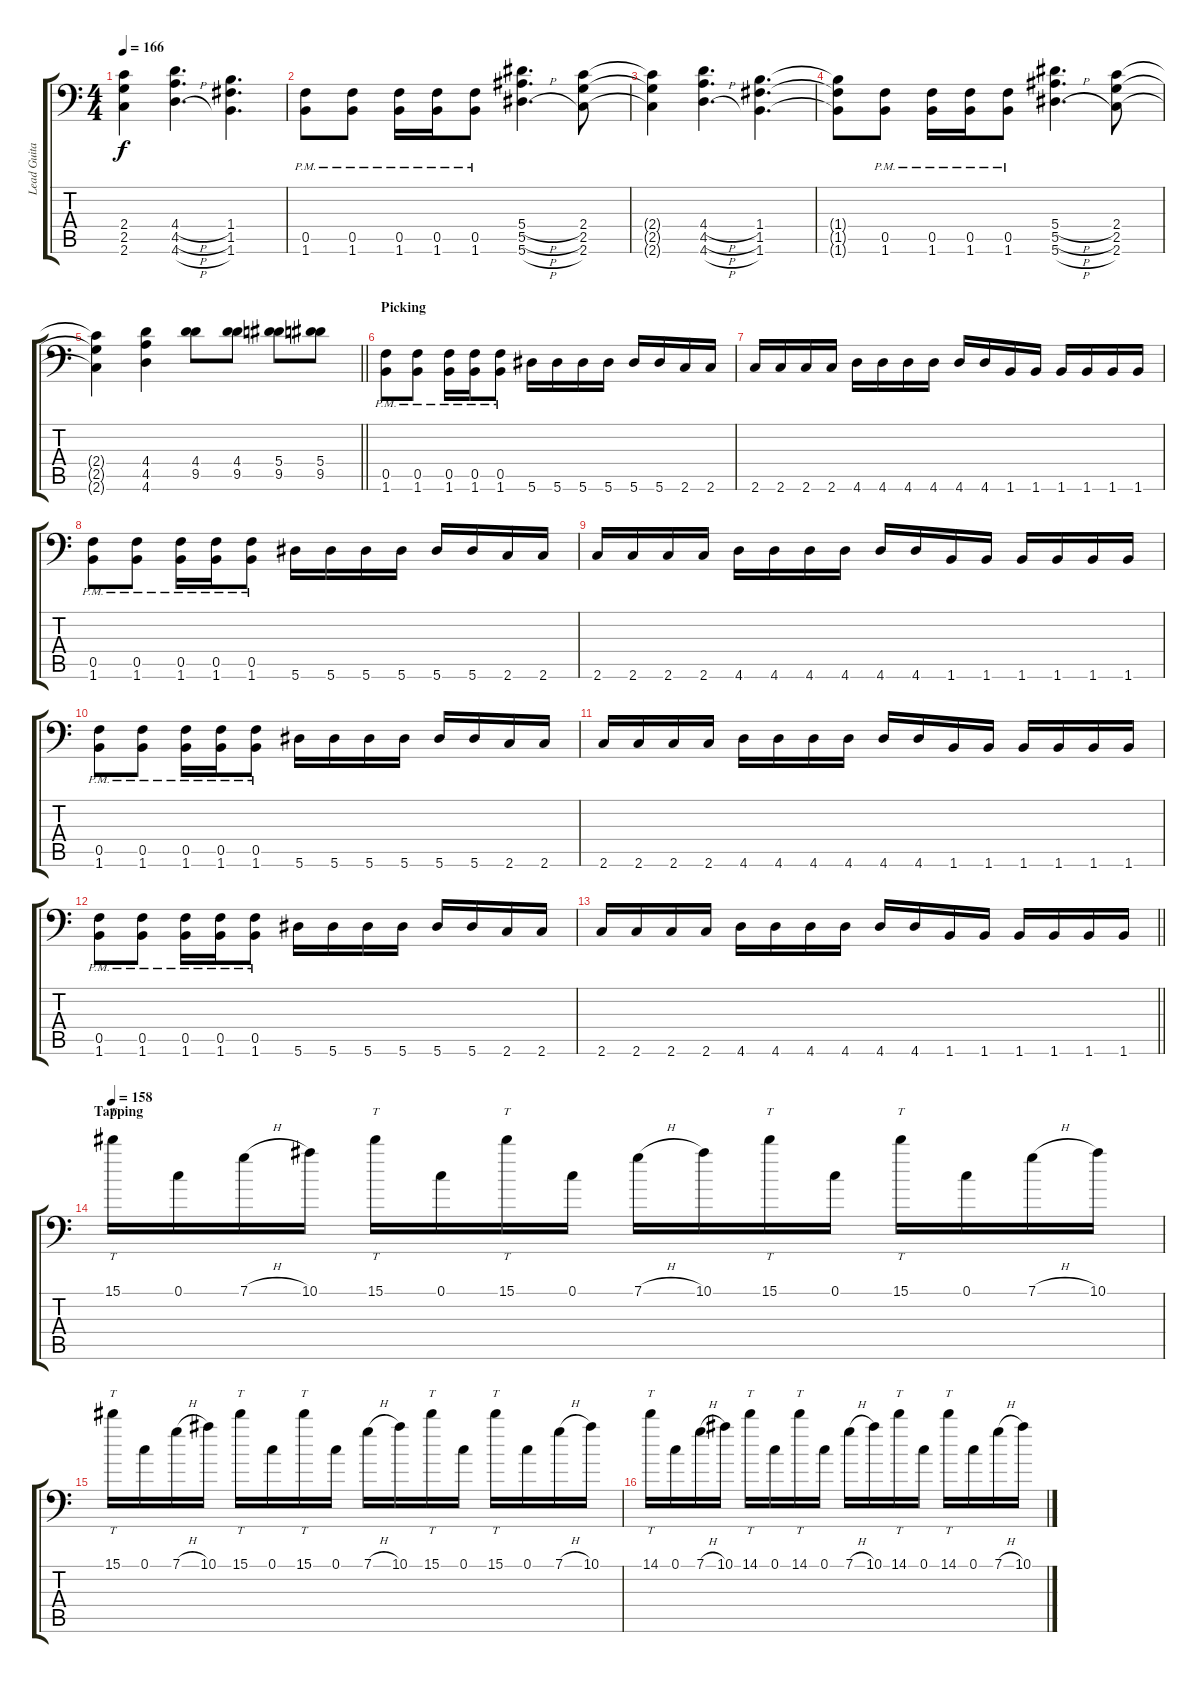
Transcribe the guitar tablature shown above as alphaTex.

\track ("Lead Guitar" "Lead Guita") {instrument distortionguitar}
\staff {score tabs}
\tuning (C4 G3 Eb3 Bb2 F2 Bb1) {hide}
\ts (4 4)
\tempo 166
\clef f4
\ks c
(2.4{t} 2.5{t} 2.6{t}).4{dy f} (4.4{h} 4.5{h} 4.6{h}).4{d} (1.4 1.5 1.6).4{d} |
(0.5{pm} 1.6{pm}).8 (0.5{pm} 1.6{pm}).8 (0.5{pm} 1.6{pm}).16 (0.5{pm} 1.6{pm}).16 (0.5{pm} 1.6{pm}).8 (5.4{h} 5.5{h} 5.6{h}).4{d} (2.4 2.5 2.6).8 |
(2.4{t} 2.5{t} 2.6{t}).4 (4.4{h} 4.5{h} 4.6{h}).4{d} (1.4 1.5 1.6).4{d} |
(1.4{t} 1.5{t} 1.6{t}).8 (0.5{pm} 1.6{pm}).8 (0.5{pm} 1.6{pm}).16 (0.5{pm} 1.6{pm}).16 (0.5{pm} 1.6{pm}).8 (5.4{h} 5.5{h} 5.6{h}).4{d} (2.4 2.5 2.6).8 |
\barLineRight lightlight
(2.4{t} 2.5{t} 2.6{t}).4 (4.4 4.5 4.6).4 (4.4 9.5).8 (4.4 9.5).8 (5.4 9.5).8 (5.4 9.5).8 |
\section ("" "Picking")
(0.5{pm} 1.6{pm}).8 (0.5{pm} 1.6{pm}).8 (0.5{pm} 1.6{pm}).16 (0.5{pm} 1.6{pm}).16 (0.5{pm} 1.6{pm}).8 5.6.16 5.6.16 5.6.16 5.6.16 5.6.16 5.6.16 2.6.16 2.6.16 |
2.6.16 2.6.16 2.6.16 2.6.16 4.6.16 4.6.16 4.6.16 4.6.16 4.6.16 4.6.16 1.6.16 1.6.16 1.6.16 1.6.16 1.6.16 1.6.16 |
(0.5{pm} 1.6{pm}).8 (0.5{pm} 1.6{pm}).8 (0.5{pm} 1.6{pm}).16 (0.5{pm} 1.6{pm}).16 (0.5{pm} 1.6{pm}).8 5.6.16 5.6.16 5.6.16 5.6.16 5.6.16 5.6.16 2.6.16 2.6.16 |
2.6.16 2.6.16 2.6.16 2.6.16 4.6.16 4.6.16 4.6.16 4.6.16 4.6.16 4.6.16 1.6.16 1.6.16 1.6.16 1.6.16 1.6.16 1.6.16 |
(0.5{pm} 1.6{pm}).8 (0.5{pm} 1.6{pm}).8 (0.5{pm} 1.6{pm}).16 (0.5{pm} 1.6{pm}).16 (0.5{pm} 1.6{pm}).8 5.6.16 5.6.16 5.6.16 5.6.16 5.6.16 5.6.16 2.6.16 2.6.16 |
2.6.16 2.6.16 2.6.16 2.6.16 4.6.16 4.6.16 4.6.16 4.6.16 4.6.16 4.6.16 1.6.16 1.6.16 1.6.16 1.6.16 1.6.16 1.6.16 |
(0.5{pm} 1.6{pm}).8 (0.5{pm} 1.6{pm}).8 (0.5{pm} 1.6{pm}).16 (0.5{pm} 1.6{pm}).16 (0.5{pm} 1.6{pm}).8 5.6.16 5.6.16 5.6.16 5.6.16 5.6.16 5.6.16 2.6.16 2.6.16 |
\barLineRight lightlight
2.6.16 2.6.16 2.6.16 2.6.16 4.6.16 4.6.16 4.6.16 4.6.16 4.6.16 4.6.16 1.6.16 1.6.16 1.6.16 1.6.16 1.6.16 1.6.16 |
\section ("" "Tapping")
\tempo 158
15.1.16{tt} 0.1.16 7.1{h}.16 10.1.16 15.1.16{tt} 0.1.16 15.1.16{tt} 0.1.16 7.1{h}.16 10.1.16 15.1.16{tt} 0.1.16 15.1.16{tt} 0.1.16 7.1{h}.16 10.1.16 |
15.1.16{tt} 0.1.16 7.1{h}.16 10.1.16 15.1.16{tt} 0.1.16 15.1.16{tt} 0.1.16 7.1{h}.16 10.1.16 15.1.16{tt} 0.1.16 15.1.16{tt} 0.1.16 7.1{h}.16 10.1.16 |
14.1.16{tt} 0.1.16 7.1{h}.16 10.1.16 14.1.16{tt} 0.1.16 14.1.16{tt} 0.1.16 7.1{h}.16 10.1.16 14.1.16{tt} 0.1.16 14.1.16{tt} 0.1.16 7.1{h}.16 10.1.16
